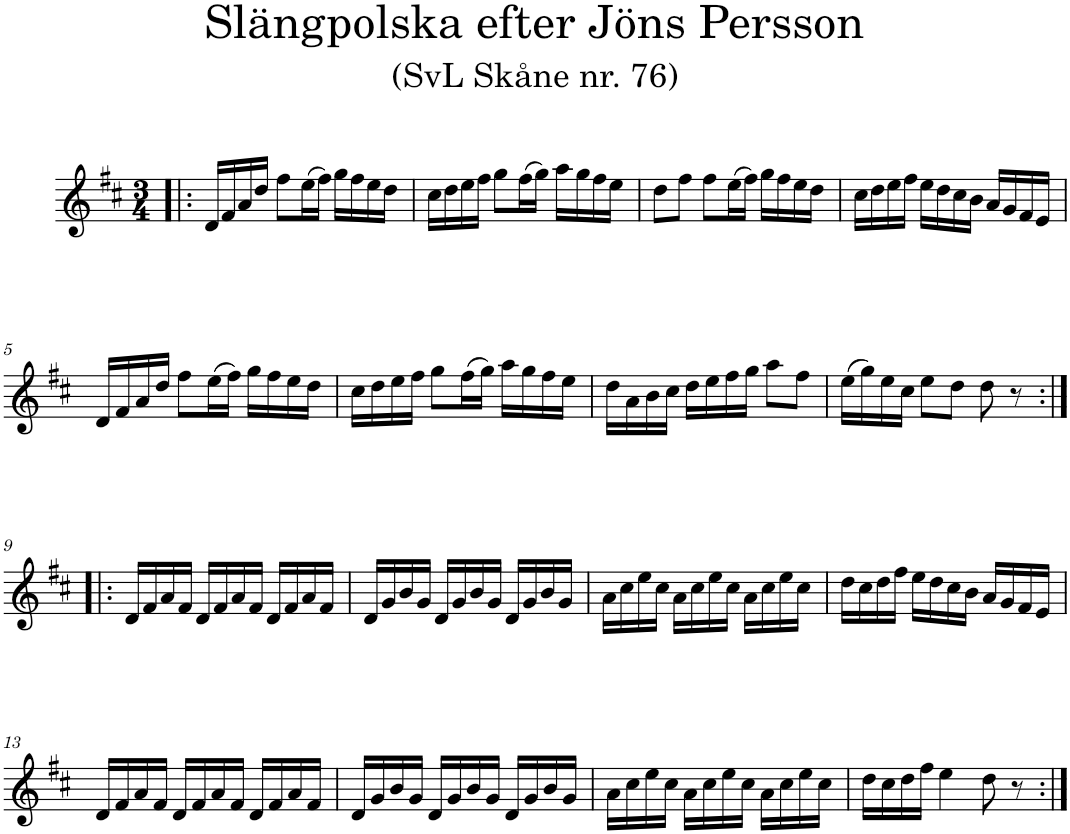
**kern
*part1
*staff1
*I"Piano
*I'Pno
*clefG2
*k[f#c#]
*D:
*M3/4
=1!|:
16d/LL
16f#/
16a/
16dd/JJ
8ff#\L
(16ee\L
16ff#\JJ)
16gg\LL
16ff#\
16ee\
16dd\JJ
=2
16cc#\LL
16dd\
16ee\
16ff#\JJ
8gg\L
(16ff#\L
16gg\JJ)
16aa\LL
16gg\
16ff#\
16ee\JJ
=3
8dd\L
8ff#\J
8ff#\L
(16ee\L
16ff#\JJ)
16gg\LL
16ff#\
16ee\
16dd\JJ
=4
16cc#\LL
16dd\
16ee\
16ff#\JJ
16ee\LL
16dd\
16cc#\
16b\JJ
16a/LL
16g/
16f#/
16e/JJ
!!LO:LB:g=z
=5
16d/LL
16f#/
16a/
16dd/JJ
8ff#\L
(16ee\L
16ff#\JJ)
16gg\LL
16ff#\
16ee\
16dd\JJ
=6
16cc#\LL
16dd\
16ee\
16ff#\JJ
8gg\L
(16ff#\L
16gg\JJ)
16aa\LL
16gg\
16ff#\
16ee\JJ
=7
16dd\LL
16a\
16b\
16cc#\JJ
16dd\LL
16ee\
16ff#\
16gg\JJ
8aa\L
8ff#\J
=8
(16ee\LL
16gg\)
16ee\
16cc#\JJ
8ee\L
8dd\J
8dd\
8r
!!LO:LB:g=z
=9:|!|:
16d/LL
16f#/
16a/
16f#/JJ
16d/LL
16f#/
16a/
16f#/JJ
16d/LL
16f#/
16a/
16f#/JJ
=10
16d/LL
16g/
16b/
16g/JJ
16d/LL
16g/
16b/
16g/JJ
16d/LL
16g/
16b/
16g/JJ
=11
16a\LL
16cc#\
16ee\
16cc#\JJ
16a\LL
16cc#\
16ee\
16cc#\JJ
16a\LL
16cc#\
16ee\
16cc#\JJ
=12
16dd\LL
16cc#\
16dd\
16ff#\JJ
16ee\LL
16dd\
16cc#\
16b\JJ
16a/LL
16g/
16f#/
16e/JJ
!!LO:LB:g=z
=13
16d/LL
16f#/
16a/
16f#/JJ
16d/LL
16f#/
16a/
16f#/JJ
16d/LL
16f#/
16a/
16f#/JJ
=14
16d/LL
16g/
16b/
16g/JJ
16d/LL
16g/
16b/
16g/JJ
16d/LL
16g/
16b/
16g/JJ
=15
16a\LL
16cc#\
16ee\
16cc#\JJ
16a\LL
16cc#\
16ee\
16cc#\JJ
16a\LL
16cc#\
16ee\
16cc#\JJ
=16
16dd\LL
16cc#\
16dd\
16ff#\JJ
4ee\
8dd\
8r
=:|!
*-
